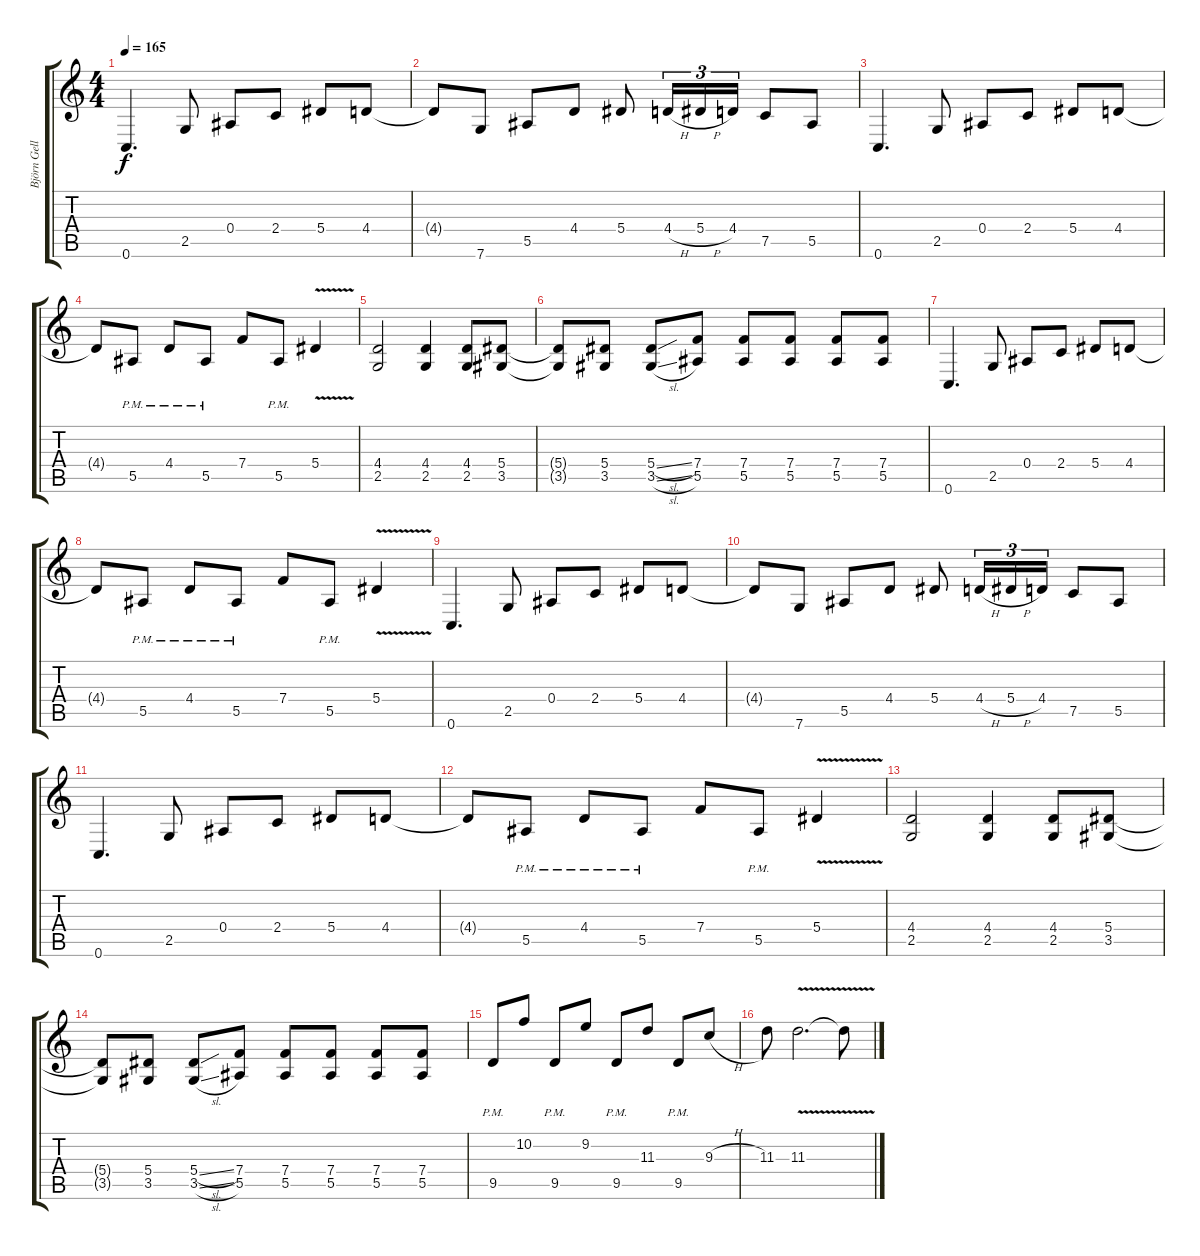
\track ("Björn Gellotte" "Björn Gell") {instrument distortionguitar}
\staff {score tabs}
\tuning (C4 G3 Eb3 Bb2 F2 C2) {hide}
\ts (4 4)
\tempo 165
\clef g2
\ks c
0.6.4{d dy f} 2.5.8 0.4.8 2.4.8 5.4.8 4.4.8 |
4.4{t}.8 7.6.8 5.5.8 4.4.8 5.4.8 4.4{h}.16{tu (3 2)} 5.4{h}.16{tu (3 2)} 4.4.16{tu (3 2)} 7.5.8 5.5.8 |
0.6.4{d} 2.5.8 0.4.8 2.4.8 5.4.8 4.4.8 |
4.4{t}.8 5.5{pm}.8 4.4{pm}.8 5.5{pm}.8 7.4.8 5.5{pm}.8 5.4{v}.4 |
(4.4 2.5).2 (4.4 2.5).4 (4.4 2.5).8 (5.4 3.5).8 |
(5.4{t} 3.5{t}).8 (5.4 3.5).8 (5.4{sl} 3.5{sl}).8 (7.4 5.5).8 (7.4 5.5).8 (7.4 5.5).8 (7.4 5.5).8 (7.4 5.5).8 |
0.6.4{d} 2.5.8 0.4.8 2.4.8 5.4.8 4.4.8 |
4.4{t}.8 5.5{pm}.8 4.4{pm}.8 5.5{pm}.8 7.4.8 5.5{pm}.8 5.4{v}.4 |
0.6.4{d} 2.5.8 0.4.8 2.4.8 5.4.8 4.4.8 |
4.4{t}.8 7.6.8 5.5.8 4.4.8 5.4.8 4.4{h}.16{tu (3 2)} 5.4{h}.16{tu (3 2)} 4.4.16{tu (3 2)} 7.5.8 5.5.8 |
0.6.4{d} 2.5.8 0.4.8 2.4.8 5.4.8 4.4.8 |
4.4{t}.8 5.5{pm}.8 4.4{pm}.8 5.5{pm}.8 7.4.8 5.5{pm}.8 5.4{v}.4 |
(4.4 2.5).2 (4.4 2.5).4 (4.4 2.5).8 (5.4 3.5).8 |
(5.4{t} 3.5{t}).8 (5.4 3.5).8 (5.4{sl} 3.5{sl}).8 (7.4 5.5).8 (7.4 5.5).8 (7.4 5.5).8 (7.4 5.5).8 (7.4 5.5).8 |
9.5{pm}.8 10.2.8 9.5{pm}.8 9.2.8 9.5{pm}.8 11.3.8 9.5{pm}.8 9.3{h}.8 |
11.3.8 11.3{v}.2{d} 11.3{t}.8
